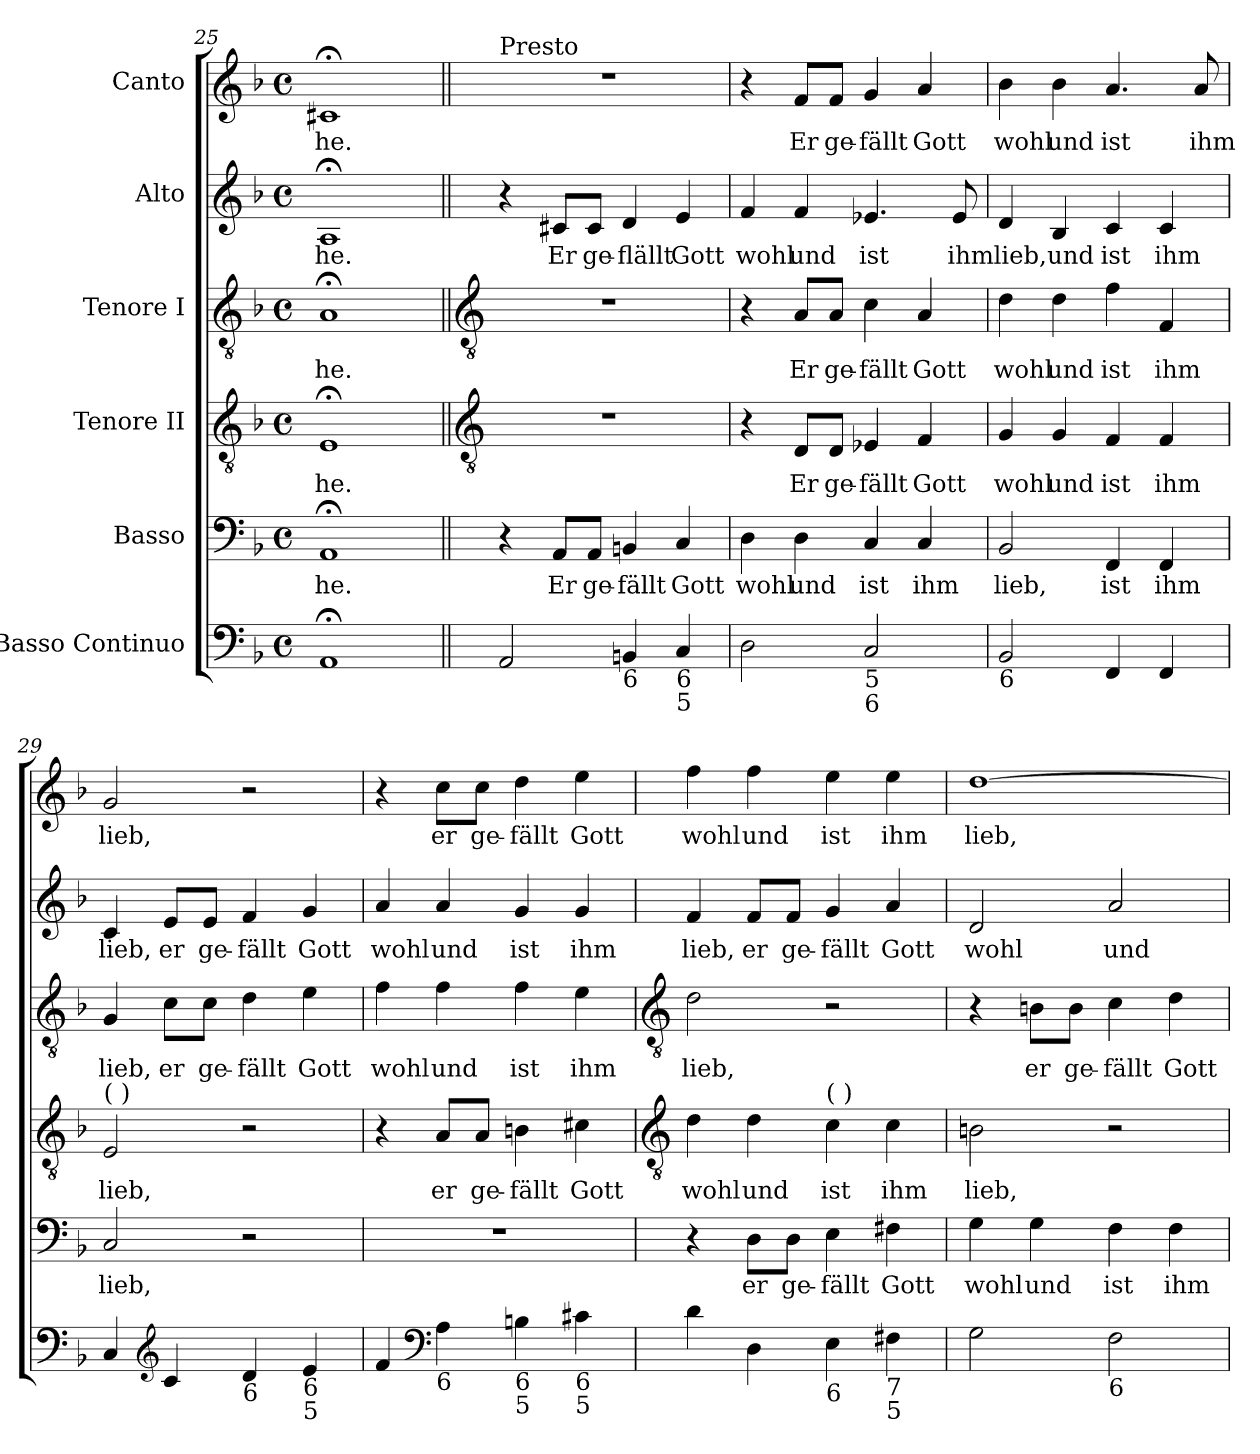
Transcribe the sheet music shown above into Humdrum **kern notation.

**kern	**kern	**text	**kern	**text	**kern	**text	**kern	**text	**kern	**text
*part6	*part5	*part5	*part4	*part4	*part3	*part3	*part2	*part2	*part1	*part1
*staff6	*staff5	*staff5	*staff4	*staff4	*staff3	*staff3	*staff2	*staff2	*staff1	*staff1
*I"Basso Continuo	*I"Basso	*	*I"Tenore II	*	*I"Tenore I	*	*I"Alto	*	*I"Canto	*
*clefF4	*clefF4	*	*clefGv2	*	*clefGv2	*	*clefG2	*	*clefG2	*
*k[b-]	*k[b-]	*	*k[b-]	*	*k[b-]	*	*k[b-]	*	*k[b-]	*
*F:	*F:	*	*F:	*	*F:	*	*F:	*	*F:	*
*M4/4	*M4/4	*	*M4/4	*	*M4/4	*	*M4/4	*	*M4/4	*
*met(c)	*met(c)	*	*met(c)	*	*met(c)	*	*met(c)	*	*met(c)	*
=25	=25	=25	=25	=25	=25	=25	=25	=25	=25	=25
!	!	!LO:LY:b	!	!LO:LY:b	!	!LO:LY:b	!	!LO:LY:b	!	!LO:LY:b
1AA;<	1AA;<	-he.	1E;<	-he.	1A;<	-he.	1A;<	-he.	1c#X;<	-he.
!!LO:LB:g=z
=26||	=26||	=26||	=26||	=26||	=26||	=26||	=26||	=26||	=26||	=26||
*	*	*	*clefGv2	*	*clefGv2	*	*	*	*	*
!	!	!	!	!	!	!	!	!	!LO:TX:a:t=Presto	!
2AA	4r	.	1r	.	1r	.	4r	.	1r	.
!	!	!LO:LY:b	!	!	!	!	!	!LO:LY:b	!	!
.	8AA/L	Er	.	.	.	.	8c#X/L	Er	.	.
!	!	!LO:LY:b	!	!	!	!	!	!LO:LY:b	!	!
.	8AA/J	ge-	.	.	.	.	8c#/J	ge-	.	.
!LO:TX:b:t=6	!	!	!	!	!	!	!	!	!	!
!	!	!LO:LY:b	!	!	!	!	!	!LO:LY:b	!	!
4BBn	4BBn	-fällt	.	.	.	.	4d	-flällt	.	.
!LO:TX:b:t=6\n5	!	!	!	!	!	!	!	!	!	!
!	!	!LO:LY:b	!	!	!	!	!	!LO:LY:b	!	!
4C	4C	Gott	.	.	.	.	4e	Gott	.	.
=27	=27	=27	=27	=27	=27	=27	=27	=27	=27	=27
!	!	!LO:LY:b	!	!	!	!	!	!LO:LY:b	!	!
2D	4D	wohl	4r	.	4r	.	4f	wohl	4r	.
!	!	!LO:LY:b	!	!LO:LY:b	!	!LO:LY:b	!	!LO:LY:b	!	!LO:LY:b
.	4D	und	8D/L	Er	8A/L	Er	4f	und	8f/L	Er
!	!	!	!	!LO:LY:b	!	!LO:LY:b	!	!	!	!LO:LY:b
.	.	.	8D/J	ge-	8A/J	ge-	.	.	8f/J	ge-
!LO:TX:b:t=5	!	!	!	!	!	!	!	!	!	!
!LO:TX:b:t=6	!	!	!	!	!	!	!	!	!	!
!	!	!LO:LY:b	!	!LO:LY:b	!	!LO:LY:b	!	!LO:LY:b	!	!LO:LY:b
2C	4C	ist	4E-X	-fällt	4c	-fällt	4.e-X	ist	4g	-fällt
!	!	!LO:LY:b	!	!LO:LY:b	!	!LO:LY:b	!	!	!	!LO:LY:b
.	4C	ihm	4F	Gott	4A	Gott	.	.	4a	Gott
!	!	!	!	!	!	!	!	!LO:LY:b	!	!
.	.	.	.	.	.	.	8e-	ihm	.	.
=28	=28	=28	=28	=28	=28	=28	=28	=28	=28	=28
!LO:TX:b:t=6	!	!	!	!	!	!	!	!	!	!
!	!	!LO:LY:b	!	!LO:LY:b	!	!LO:LY:b	!	!LO:LY:b	!	!LO:LY:b
2BB-	2BB-	lieb,	4G	wohl	4d	wohl	4d	lieb,	4b-	wohl
!	!	!	!	!LO:LY:b	!	!LO:LY:b	!	!LO:LY:b	!	!LO:LY:b
.	.	.	4G	und	4d	und	4B-	und	4b-	und
!	!	!LO:LY:b	!	!LO:LY:b	!	!LO:LY:b	!	!LO:LY:b	!	!LO:LY:b
4FF	4FF	ist	4F	ist	4f	ist	4c	ist	4.a	ist
!	!	!LO:LY:b	!	!LO:LY:b	!	!LO:LY:b	!	!LO:LY:b	!	!
4FF	4FF	ihm	4F	ihm	4F	ihm	4c	ihm	.	.
!	!	!	!	!	!	!	!	!	!	!LO:LY:b
.	.	.	.	.	.	.	.	.	8a	ihm
=29	=29	=29	=29	=29	=29	=29	=29	=29	=29	=29
!	!	!	!LO:TX:a:t=(  )	!	!	!	!	!	!	!
!	!	!LO:LY:b	!	!LO:LY:b	!	!LO:LY:b	!	!LO:LY:b	!	!LO:LY:b
4C	2C	lieb,	2E	lieb,	4G	lieb,	4c	lieb,	2g	lieb,
*clefG2	*	*	*	*	*	*	*	*	*	*
!	!	!	!	!	!	!LO:LY:b	!	!LO:LY:b	!	!
4c	.	.	.	.	8c\L	er	8e/L	er	.	.
!	!	!	!	!	!	!LO:LY:b	!	!LO:LY:b	!	!
.	.	.	.	.	8c\J	ge-	8e/J	ge-	.	.
!LO:TX:b:t=6	!	!	!	!	!	!	!	!	!	!
!	!	!	!	!	!	!LO:LY:b	!	!LO:LY:b	!	!
4d	2r	.	2r	.	4d	-fällt	4f	-fällt	2r	.
!LO:TX:b:t=6\n5	!	!	!	!	!	!	!	!	!	!
!	!	!	!	!	!	!LO:LY:b	!	!LO:LY:b	!	!
4e	.	.	.	.	4e	Gott	4g	Gott	.	.
=30	=30	=30	=30	=30	=30	=30	=30	=30	=30	=30
!	!	!	!	!	!	!LO:LY:b	!	!LO:LY:b	!	!
4f	1r	.	4r	.	4f	wohl	4a	wohl	4r	.
*clefF4	*	*	*	*	*	*	*	*	*	*
!LO:TX:b:t=6	!	!	!	!	!	!	!	!	!	!
!	!	!	!	!LO:LY:b	!	!LO:LY:b	!	!LO:LY:b	!	!LO:LY:b
4A	.	.	8A/L	er	4f	und	4a	und	8cc\L	er
!	!	!	!	!LO:LY:b	!	!	!	!	!	!LO:LY:b
.	.	.	8A/J	ge-	.	.	.	.	8cc\J	ge-
!LO:TX:b:t=6\n5	!	!	!	!	!	!	!	!	!	!
!	!	!	!	!LO:LY:b	!	!LO:LY:b	!	!LO:LY:b	!	!LO:LY:b
4Bn	.	.	4Bn	-fällt	4f	ist	4g	ist	4dd	-fällt
!LO:TX:b:t=6\n5	!	!	!	!	!	!	!	!	!	!
!	!	!	!	!LO:LY:b	!	!LO:LY:b	!	!LO:LY:b	!	!LO:LY:b
4c#X	.	.	4c#X	Gott	4e	ihm	4g	ihm	4ee	Gott
!!LO:LB:g=z
=31	=31	=31	=31	=31	=31	=31	=31	=31	=31	=31
*	*	*	*clefGv2	*	*clefGv2	*	*	*	*	*
!	!	!	!	!LO:LY:b	!	!LO:LY:b	!	!LO:LY:b	!	!LO:LY:b
4d	4r	.	4d	wohl	2d	lieb,	4f	lieb,	4ff	wohl
!	!	!LO:LY:b	!	!LO:LY:b	!	!	!	!LO:LY:b	!	!LO:LY:b
4D	8D\L	er	4d	und	.	.	8f/L	er	4ff	und
!	!	!LO:LY:b	!	!	!	!	!	!LO:LY:b	!	!
.	8D\J	ge-	.	.	.	.	8f/J	ge-	.	.
!	!	!	!LO:TX:a:t=(  )	!	!	!	!	!	!	!
!LO:TX:b:t=6	!	!	!	!	!	!	!	!	!	!
!	!	!LO:LY:b	!	!LO:LY:b	!	!	!	!LO:LY:b	!	!LO:LY:b
4E	4E	-fällt	4c	ist	2r	.	4g	-fällt	4ee	ist
!LO:TX:b:t=7\n5	!	!	!	!	!	!	!	!	!	!
!	!	!LO:LY:b	!	!LO:LY:b	!	!	!	!LO:LY:b	!	!LO:LY:b
4F#X	4F#X	Gott	4c	ihm	.	.	4a	Gott	4ee	ihm
=32	=32	=32	=32	=32	=32	=32	=32	=32	=32	=32
!	!	!LO:LY:b	!	!LO:LY:b	!	!	!	!LO:LY:b	!	!LO:LY:b
2G	4G	wohl	2Bn	lieb,	4r	.	2d	wohl	[1dd	lieb,
!	!	!LO:LY:b	!	!	!	!LO:LY:b	!	!	!	!
.	4G	und	.	.	8Bn\L	er	.	.	.	.
!	!	!	!	!	!	!LO:LY:b	!	!	!	!
.	.	.	.	.	8B\J	ge-	.	.	.	.
!LO:TX:b:t=6	!	!	!	!	!	!	!	!	!	!
!	!	!LO:LY:b	!	!	!	!LO:LY:b	!	!LO:LY:b	!	!
2F	4F	ist	2r	.	4c	-fällt	2a	und	.	.
!	!	!LO:LY:b	!	!	!	!LO:LY:b	!	!	!	!
.	4F	ihm	.	.	4d	Gott	.	.	.	.
=	=	=	=	=	=	=	=	=	=	=
*-	*-	*-	*-	*-	*-	*-	*-	*-	*-	*-
